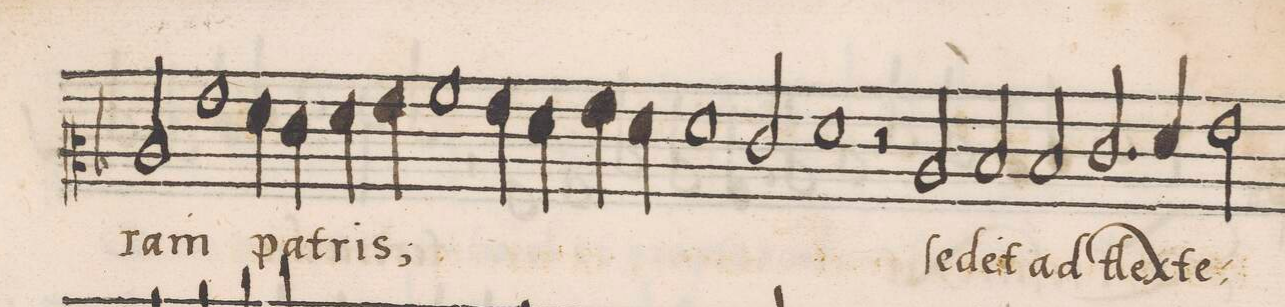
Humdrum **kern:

**kern	**text
*I"CANTVS	*
*clefC3	*
*k[b-]	*
*met(C|)	*
*M2/1	*
*clefC2	*
2c/	-ram
1g\	pa-
=162-	=162-
4f\	-tris;
4e\	.
4f\	.
4g\	.
1a\	.
=163-	=163-
4g\	.
4f\	.
4g\	.
4f\	.
1f\	.
=164-	=164-
2e/	.
1f	.
=165-	=165-
2r	.
2c/	ſe-
2d/	-det
2d/	ad
=166-	=166-
2.e/	dex-
4f/	-te
2g\	.
*-	*-
